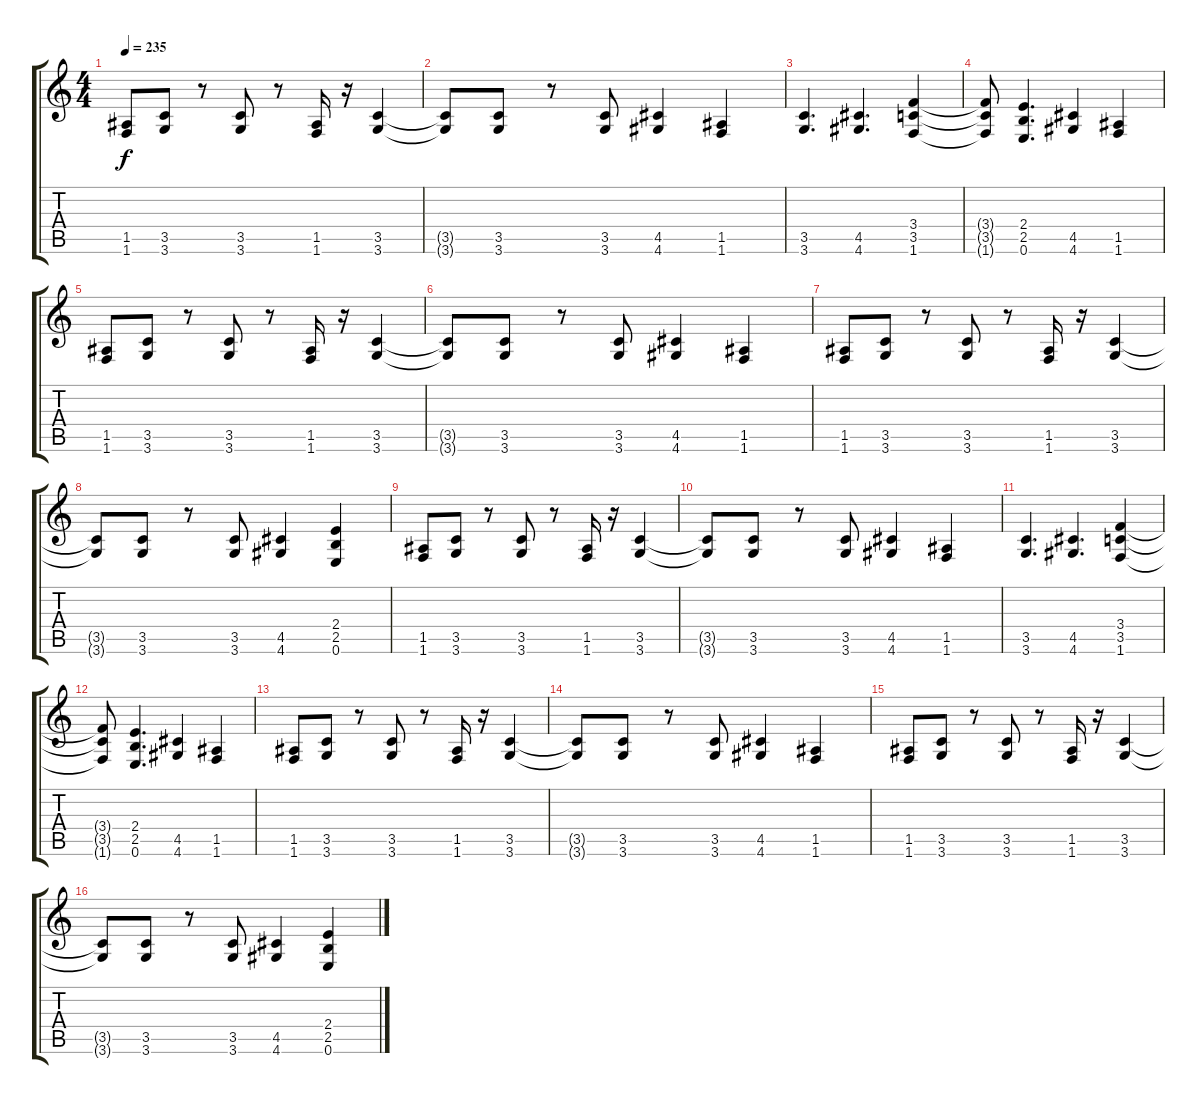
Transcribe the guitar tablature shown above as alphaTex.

\track "" {instrument overdrivenguitar}
\staff {score tabs}
\tuning (E4 B3 G3 D3 A2 E2) {hide}
\ts (4 4)
\tempo 235
\clef g2
\ks c
(1.5 1.6).8{dy f} (3.5 3.6).8 r.8 (3.5 3.6).8 r.8 (1.5 1.6).16 r.16 (3.5 3.6).4 |
(3.5{t} 3.6{t}).8 (3.5 3.6).8 r.8 (3.5 3.6).8 (4.5 4.6).4 (1.5 1.6).4 |
(3.5 3.6).4{d} (4.5 4.6).4{d} (3.4 3.5 1.6).4 |
(3.4{t} 3.5{t} 1.6{t}).8 (2.4 2.5 0.6).4{d} (4.5 4.6).4 (1.5 1.6).4 |
(1.5 1.6).8 (3.5 3.6).8 r.8 (3.5 3.6).8 r.8 (1.5 1.6).16 r.16 (3.5 3.6).4 |
(3.5{t} 3.6{t}).8 (3.5 3.6).8 r.8 (3.5 3.6).8 (4.5 4.6).4 (1.5 1.6).4 |
(1.5 1.6).8 (3.5 3.6).8 r.8 (3.5 3.6).8 r.8 (1.5 1.6).16 r.16 (3.5 3.6).4 |
(3.5{t} 3.6{t}).8 (3.5 3.6).8 r.8 (3.5 3.6).8 (4.5 4.6).4 (2.4 2.5 0.6).4 |
(1.5 1.6).8 (3.5 3.6).8 r.8 (3.5 3.6).8 r.8 (1.5 1.6).16 r.16 (3.5 3.6).4 |
(3.5{t} 3.6{t}).8 (3.5 3.6).8 r.8 (3.5 3.6).8 (4.5 4.6).4 (1.5 1.6).4 |
(3.5 3.6).4{d} (4.5 4.6).4{d} (3.4 3.5 1.6).4 |
(3.4{t} 3.5{t} 1.6{t}).8 (2.4 2.5 0.6).4{d} (4.5 4.6).4 (1.5 1.6).4 |
(1.5 1.6).8 (3.5 3.6).8 r.8 (3.5 3.6).8 r.8 (1.5 1.6).16 r.16 (3.5 3.6).4 |
(3.5{t} 3.6{t}).8 (3.5 3.6).8 r.8 (3.5 3.6).8 (4.5 4.6).4 (1.5 1.6).4 |
(1.5 1.6).8 (3.5 3.6).8 r.8 (3.5 3.6).8 r.8 (1.5 1.6).16 r.16 (3.5 3.6).4 |
(3.5{t} 3.6{t}).8 (3.5 3.6).8 r.8 (3.5 3.6).8 (4.5 4.6).4 (2.4 2.5 0.6).4
